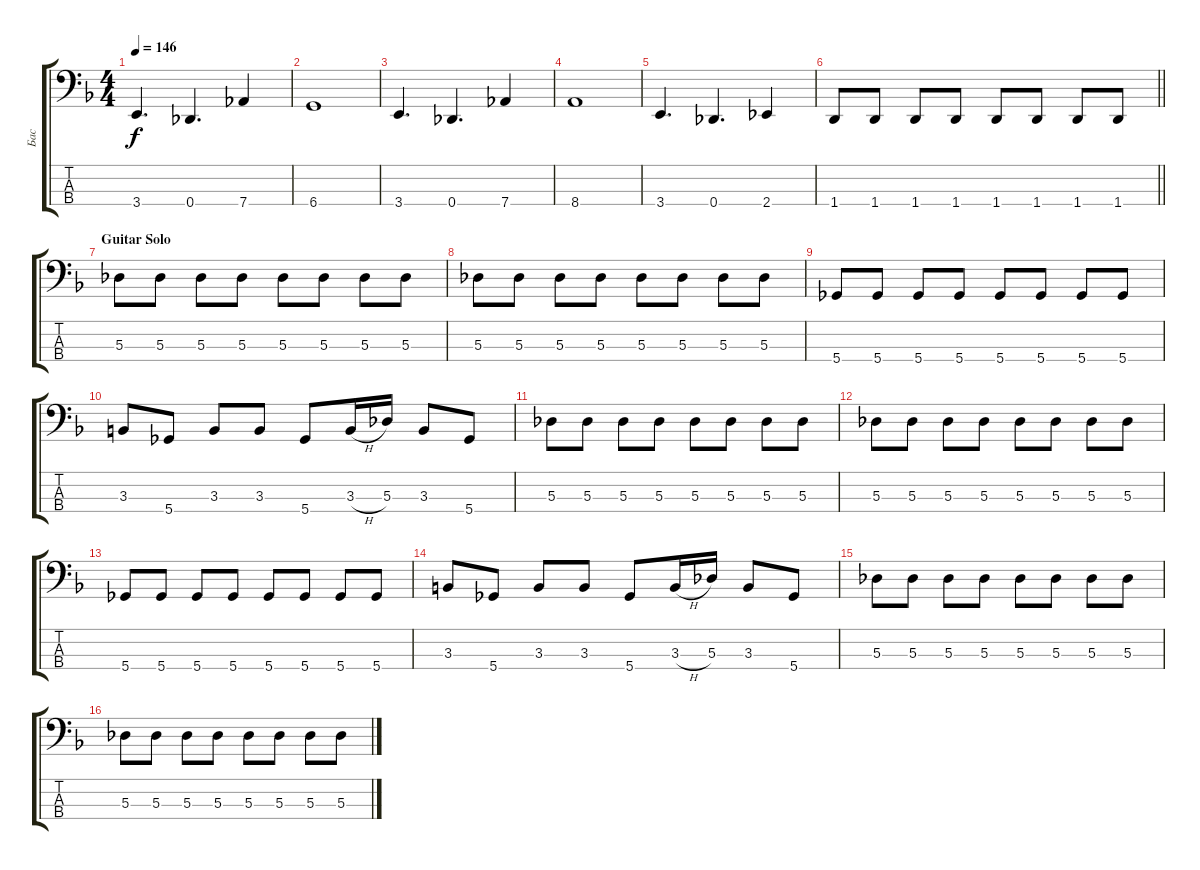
\track ("Бас" "Бас") {instrument electricbassfinger}
\staff {score tabs}
\tuning (Gb2 Db2 Ab1 Db1) {hide}
\ts (4 4)
\tempo 146
\clef f4
\ks dminor
3.4.4{d dy f} 0.4.4{d} 7.4.4 |
6.4.1 |
3.4.4{d} 0.4.4{d} 7.4.4 |
8.4.1 |
3.4.4{d} 0.4.4{d} 2.4.4 |
\barLineRight lightlight
1.4.8 1.4.8 1.4.8 1.4.8 1.4.8 1.4.8 1.4.8 1.4.8 |
\section ("" "Guitar Solo")
5.3.8 5.3.8 5.3.8 5.3.8 5.3.8 5.3.8 5.3.8 5.3.8 |
5.3.8 5.3.8 5.3.8 5.3.8 5.3.8 5.3.8 5.3.8 5.3.8 |
5.4.8 5.4.8 5.4.8 5.4.8 5.4.8 5.4.8 5.4.8 5.4.8 |
3.3.8 5.4.8 3.3.8 3.3.8 5.4.8 3.3{h}.16 5.3.16 3.3.8 5.4.8 |
5.3.8 5.3.8 5.3.8 5.3.8 5.3.8 5.3.8 5.3.8 5.3.8 |
5.3.8 5.3.8 5.3.8 5.3.8 5.3.8 5.3.8 5.3.8 5.3.8 |
5.4.8 5.4.8 5.4.8 5.4.8 5.4.8 5.4.8 5.4.8 5.4.8 |
3.3.8 5.4.8 3.3.8 3.3.8 5.4.8 3.3{h}.16 5.3.16 3.3.8 5.4.8 |
5.3.8 5.3.8 5.3.8 5.3.8 5.3.8 5.3.8 5.3.8 5.3.8 |
5.3.8 5.3.8 5.3.8 5.3.8 5.3.8 5.3.8 5.3.8 5.3.8
